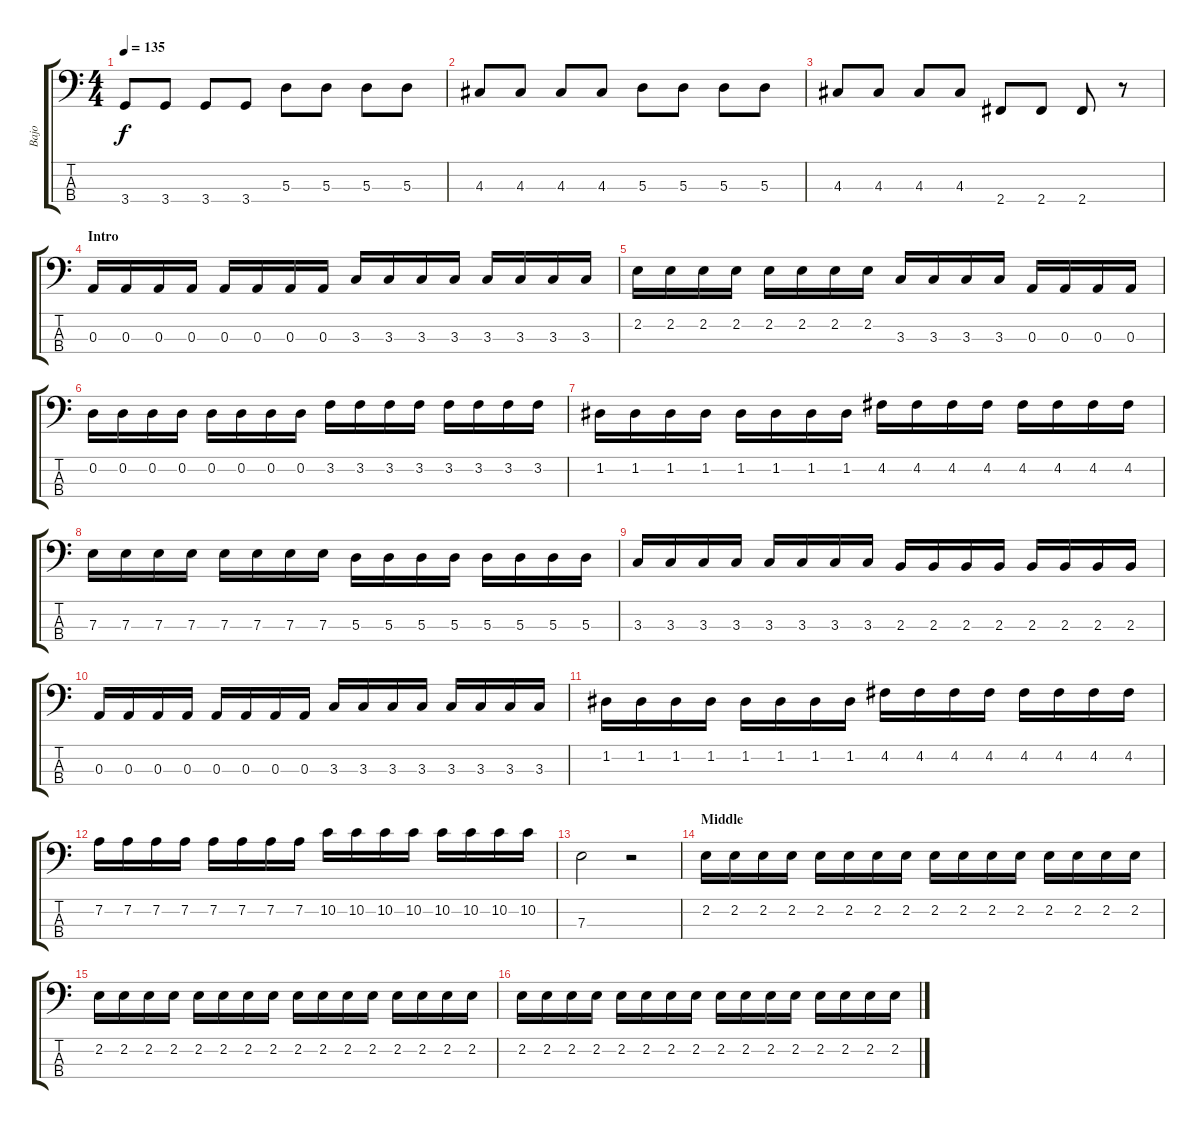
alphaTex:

\track ("Bajo" "Bajo") {instrument electricbassfinger}
\staff {score tabs}
\tuning (G2 D2 A1 E1) {hide}
\ts (4 4)
\tempo 135
\clef f4
\ks c
3.4.8{dy f} 3.4.8 3.4.8 3.4.8 5.3.8 5.3.8 5.3.8 5.3.8 |
4.3.8 4.3.8 4.3.8 4.3.8 5.3.8 5.3.8 5.3.8 5.3.8 |
4.3.8 4.3.8 4.3.8 4.3.8 2.4.8 2.4.8 2.4.8 r.8 |
\section ("" "Intro")
0.3.16 0.3.16 0.3.16 0.3.16 0.3.16 0.3.16 0.3.16 0.3.16 3.3.16 3.3.16 3.3.16 3.3.16 3.3.16 3.3.16 3.3.16 3.3.16 |
2.2.16 2.2.16 2.2.16 2.2.16 2.2.16 2.2.16 2.2.16 2.2.16 3.3.16 3.3.16 3.3.16 3.3.16 0.3.16 0.3.16 0.3.16 0.3.16 |
0.2.16 0.2.16 0.2.16 0.2.16 0.2.16 0.2.16 0.2.16 0.2.16 3.2.16 3.2.16 3.2.16 3.2.16 3.2.16 3.2.16 3.2.16 3.2.16 |
1.2.16 1.2.16 1.2.16 1.2.16 1.2.16 1.2.16 1.2.16 1.2.16 4.2.16 4.2.16 4.2.16 4.2.16 4.2.16 4.2.16 4.2.16 4.2.16 |
7.3.16 7.3.16 7.3.16 7.3.16 7.3.16 7.3.16 7.3.16 7.3.16 5.3.16 5.3.16 5.3.16 5.3.16 5.3.16 5.3.16 5.3.16 5.3.16 |
3.3.16 3.3.16 3.3.16 3.3.16 3.3.16 3.3.16 3.3.16 3.3.16 2.3.16 2.3.16 2.3.16 2.3.16 2.3.16 2.3.16 2.3.16 2.3.16 |
0.3.16 0.3.16 0.3.16 0.3.16 0.3.16 0.3.16 0.3.16 0.3.16 3.3.16 3.3.16 3.3.16 3.3.16 3.3.16 3.3.16 3.3.16 3.3.16 |
1.2.16 1.2.16 1.2.16 1.2.16 1.2.16 1.2.16 1.2.16 1.2.16 4.2.16 4.2.16 4.2.16 4.2.16 4.2.16 4.2.16 4.2.16 4.2.16 |
7.2.16 7.2.16 7.2.16 7.2.16 7.2.16 7.2.16 7.2.16 7.2.16 10.2.16 10.2.16 10.2.16 10.2.16 10.2.16 10.2.16 10.2.16 10.2.16 |
7.3.2 r.2 |
\section ("" "Middle")
2.2.16 2.2.16 2.2.16 2.2.16 2.2.16 2.2.16 2.2.16 2.2.16 2.2.16 2.2.16 2.2.16 2.2.16 2.2.16 2.2.16 2.2.16 2.2.16 |
2.2.16 2.2.16 2.2.16 2.2.16 2.2.16 2.2.16 2.2.16 2.2.16 2.2.16 2.2.16 2.2.16 2.2.16 2.2.16 2.2.16 2.2.16 2.2.16 |
2.2.16 2.2.16 2.2.16 2.2.16 2.2.16 2.2.16 2.2.16 2.2.16 2.2.16 2.2.16 2.2.16 2.2.16 2.2.16 2.2.16 2.2.16 2.2.16
